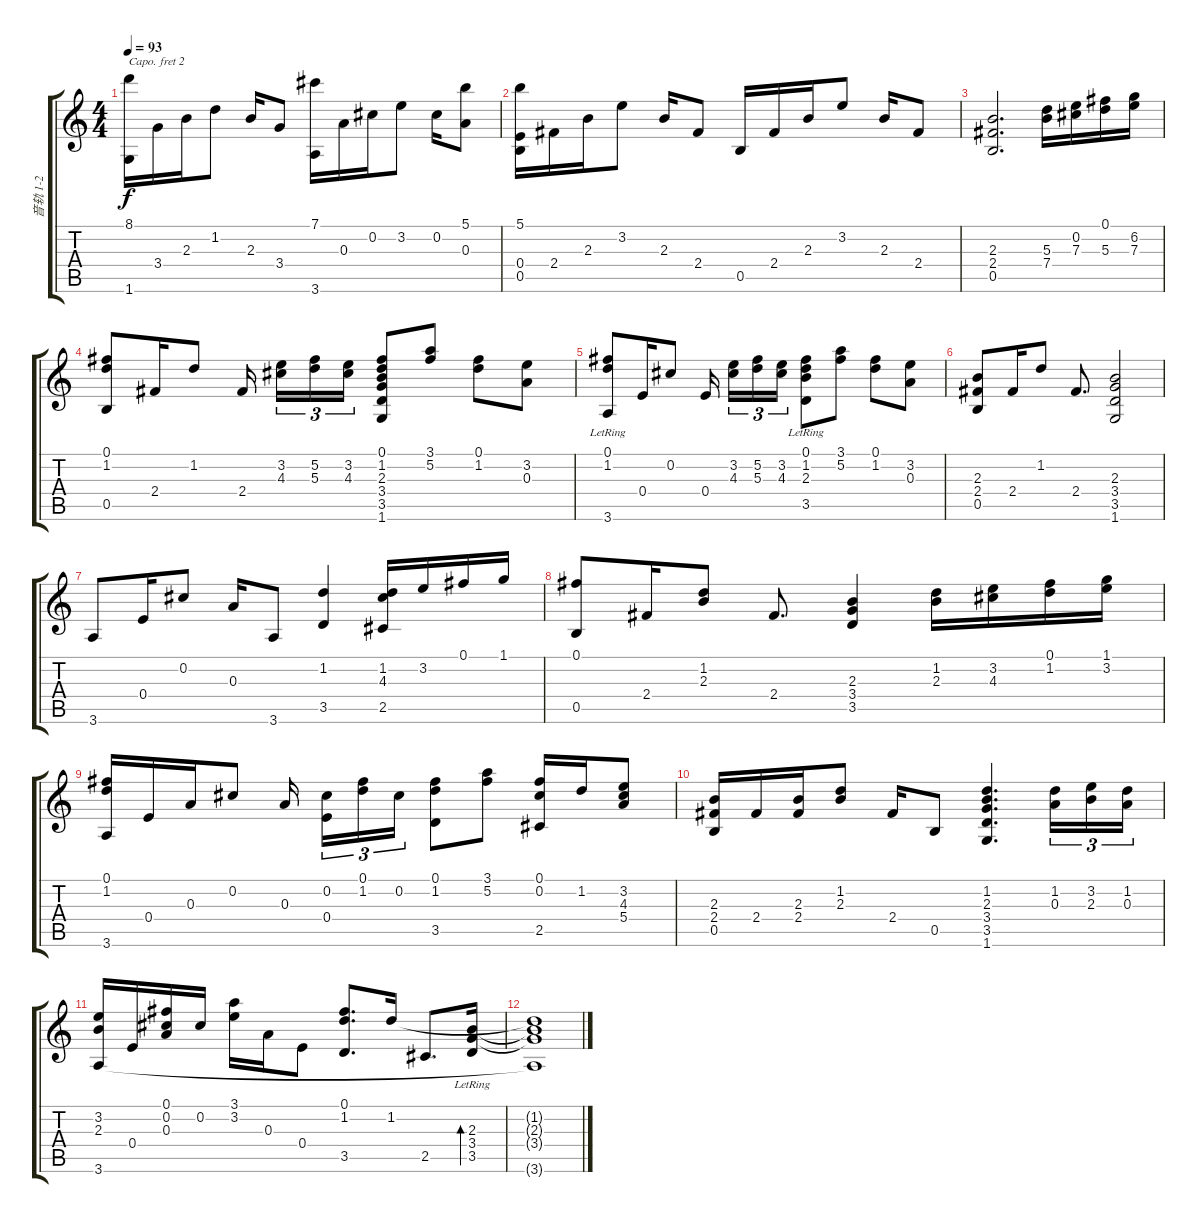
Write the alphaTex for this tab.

\track ("音轨 1-2" "音轨 1-2") {instrument acousticguitarsteel}
\staff {score tabs}
\capo 2
\tuning (E4 B3 G3 D3 A2 E2) {hide}
\ts (4 4)
\tempo 93
\clef g2
\ks c
(8.1 1.6).16{dy f} 3.4.16 2.3.16 1.2.8 2.3.16 3.4.8 (7.1 3.6).16 0.3.16 0.2.16 3.2.8 0.2.16 (5.1 0.3).8 |
(5.1 0.4 0.5).16 2.4.16 2.3.16 3.2.8 2.3.16 2.4.8 0.5.16 2.4.16 2.3.16 3.2.8 2.3.16 2.4.8 |
(2.3 2.4 0.5).2{d} (5.3 7.4).16 (0.2 7.3).16 (0.1 5.3).16 (6.2 7.3).16 |
(0.1 1.2 0.5).8 2.4.16 1.2.8 2.4.16{beam splitsecondary} (3.2 4.3).16{tu (3 2)} (5.2 5.3).16{tu (3 2)} (3.2 4.3).16{tu (3 2)} (0.1 1.2 2.3 3.4 3.5 1.6).8 (3.1 5.2).8 (0.1 1.2).8 (3.2 0.3).8 |
(0.1 1.2 3.6{lr}).8 0.4.16 0.2.8 0.4.16{beam splitsecondary} (3.2 4.3).16{tu (3 2)} (5.2 5.3).16{tu (3 2)} (3.2 4.3).16{tu (3 2)} (0.1 1.2 2.3 3.5{lr}).8 (3.1 5.2).8 (0.1 1.2).8 (3.2 0.3).8 |
(2.3 2.4 0.5).8 2.4.16 1.2.8 2.4.8{d} (2.3 3.4 3.5 1.6).2 |
3.6.8 0.4.16 0.2.8 0.3.16 3.6.8 (1.2 3.5).4 (1.2 4.3 2.5).16 3.2.16 0.1.16 1.1.16 |
(0.1 0.5).8 2.4.16 (1.2 2.3).8 2.4.8{d} (2.3 3.4 3.5).4 (1.2 2.3).16 (3.2 4.3).16 (0.1 1.2).16 (1.1 3.2).16 |
(0.1 1.2 3.6).16 0.4.16 0.3.16 0.2.8 0.3.16{beam splitsecondary} (0.2 0.4).16{tu (3 2)} (0.1 1.2).16{tu (3 2)} 0.2.16{tu (3 2)} (0.1 1.2 3.5).8 (3.1 5.2).8 (0.1 0.2 2.5).16 1.2.16 (3.2 4.3 5.4).8 |
(2.3 2.4 0.5).16 2.4.16 (2.3 2.4).16 (1.2 2.3).8 2.4.16 0.5.8 (1.2 2.3 3.4 3.5 1.6).4{d} (1.2 0.3).16{tu (3 2)} (3.2 2.3).16{tu (3 2)} (1.2 0.3).16{tu (3 2)} |
(3.2 2.3 3.6).16 0.4.16 (0.1 0.2 0.3).16 0.2.16 (3.1 3.2).16 0.3.16 0.4.8 (0.1 1.2 3.5).8{d} 1.2.16 2.5.8{d} (2.3 3.4{lr} 3.5).16{bd 480} |
(1.2{t} 2.3{t} 3.4{t} 3.6{t}).1
